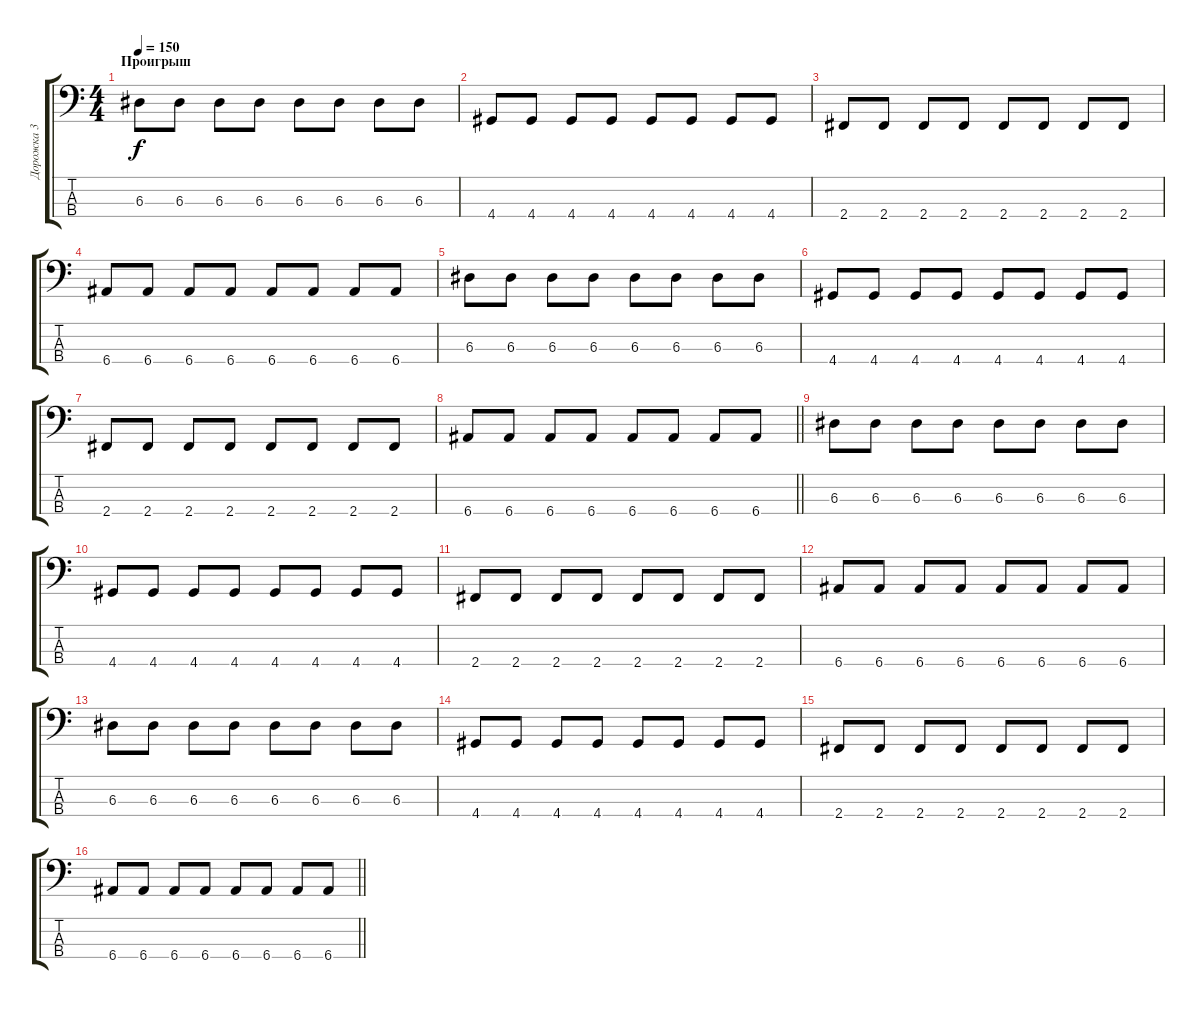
\track ("Дорожка 3" "Дорожка 3") {instrument electricbasspick}
\staff {score tabs}
\tuning (G2 D2 A1 E1) {hide}
\ts (4 4)
\section ("" "Проигрыш")
\tempo 150
\clef f4
\ks c
6.3.8{dy f} 6.3.8 6.3.8 6.3.8 6.3.8 6.3.8 6.3.8 6.3.8 |
4.4.8 4.4.8 4.4.8 4.4.8 4.4.8 4.4.8 4.4.8 4.4.8 |
2.4.8 2.4.8 2.4.8 2.4.8 2.4.8 2.4.8 2.4.8 2.4.8 |
6.4.8 6.4.8 6.4.8 6.4.8 6.4.8 6.4.8 6.4.8 6.4.8 |
6.3.8 6.3.8 6.3.8 6.3.8 6.3.8 6.3.8 6.3.8 6.3.8 |
4.4.8 4.4.8 4.4.8 4.4.8 4.4.8 4.4.8 4.4.8 4.4.8 |
2.4.8 2.4.8 2.4.8 2.4.8 2.4.8 2.4.8 2.4.8 2.4.8 |
\barLineRight lightlight
6.4.8 6.4.8 6.4.8 6.4.8 6.4.8 6.4.8 6.4.8 6.4.8 |
6.3.8 6.3.8 6.3.8 6.3.8 6.3.8 6.3.8 6.3.8 6.3.8 |
4.4.8 4.4.8 4.4.8 4.4.8 4.4.8 4.4.8 4.4.8 4.4.8 |
2.4.8 2.4.8 2.4.8 2.4.8 2.4.8 2.4.8 2.4.8 2.4.8 |
6.4.8 6.4.8 6.4.8 6.4.8 6.4.8 6.4.8 6.4.8 6.4.8 |
6.3.8 6.3.8 6.3.8 6.3.8 6.3.8 6.3.8 6.3.8 6.3.8 |
4.4.8 4.4.8 4.4.8 4.4.8 4.4.8 4.4.8 4.4.8 4.4.8 |
2.4.8 2.4.8 2.4.8 2.4.8 2.4.8 2.4.8 2.4.8 2.4.8 |
\barLineRight lightlight
6.4.8 6.4.8 6.4.8 6.4.8 6.4.8 6.4.8 6.4.8 6.4.8
